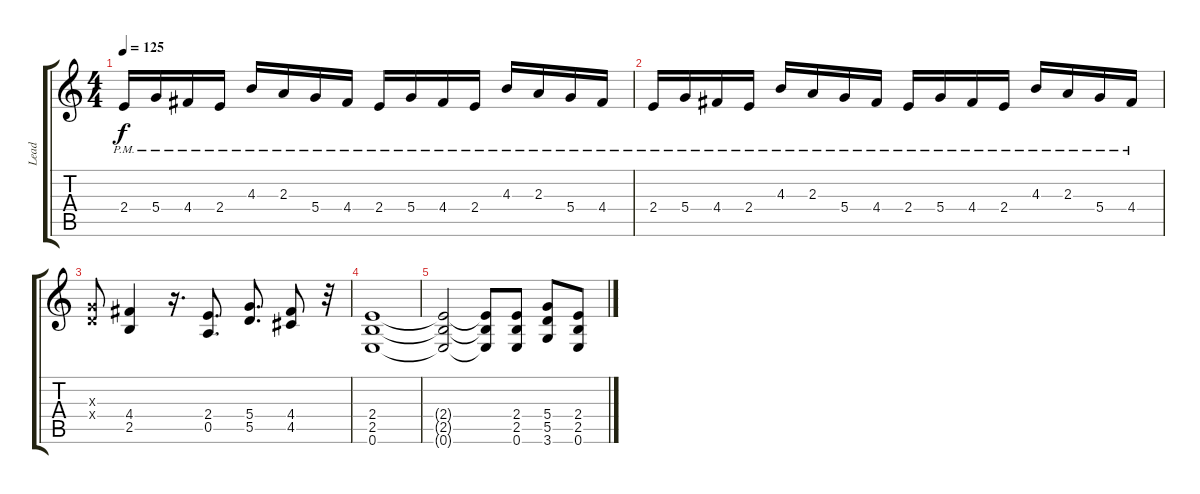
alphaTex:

\track ("Lead" "Lead") {instrument distortionguitar}
\staff {score tabs}
\tuning (E4 B3 G3 D3 A2 E2) {hide}
\ts (4 4)
\tempo 125
\clef g2
\ks c
2.4{pm}.16{dy f} 5.4{pm}.16 4.4{pm}.16 2.4{pm}.16 4.3{pm}.16 2.3{pm}.16 5.4{pm}.16 4.4{pm}.16 2.4{pm}.16 5.4{pm}.16 4.4{pm}.16 2.4{pm}.16 4.3{pm}.16 2.3{pm}.16 5.4{pm}.16 4.4{pm}.16 |
2.4{pm}.16 5.4{pm}.16 4.4{pm}.16 2.4{pm}.16 4.3{pm}.16 2.3{pm}.16 5.4{pm}.16 4.4{pm}.16 2.4{pm}.16 5.4{pm}.16 4.4{pm}.16 2.4{pm}.16 4.3{pm}.16 2.3{pm}.16 5.4{pm}.16 4.4{pm}.16 |
(0.3{x} 0.4{x}).8 (4.4 2.5).4 r.16{d} (2.4 0.5).8{d} (5.4 5.5).8{d} (4.4 4.5).8 r.32 |
(2.4 2.5 0.6).1 |
(2.4{t} 2.5{t} 0.6{t}).2 (2.4{t} 2.5{t} 0.6{t}).8 (2.4 2.5 0.6).8 (5.4 5.5 3.6).8 (2.4 2.5 0.6).8
